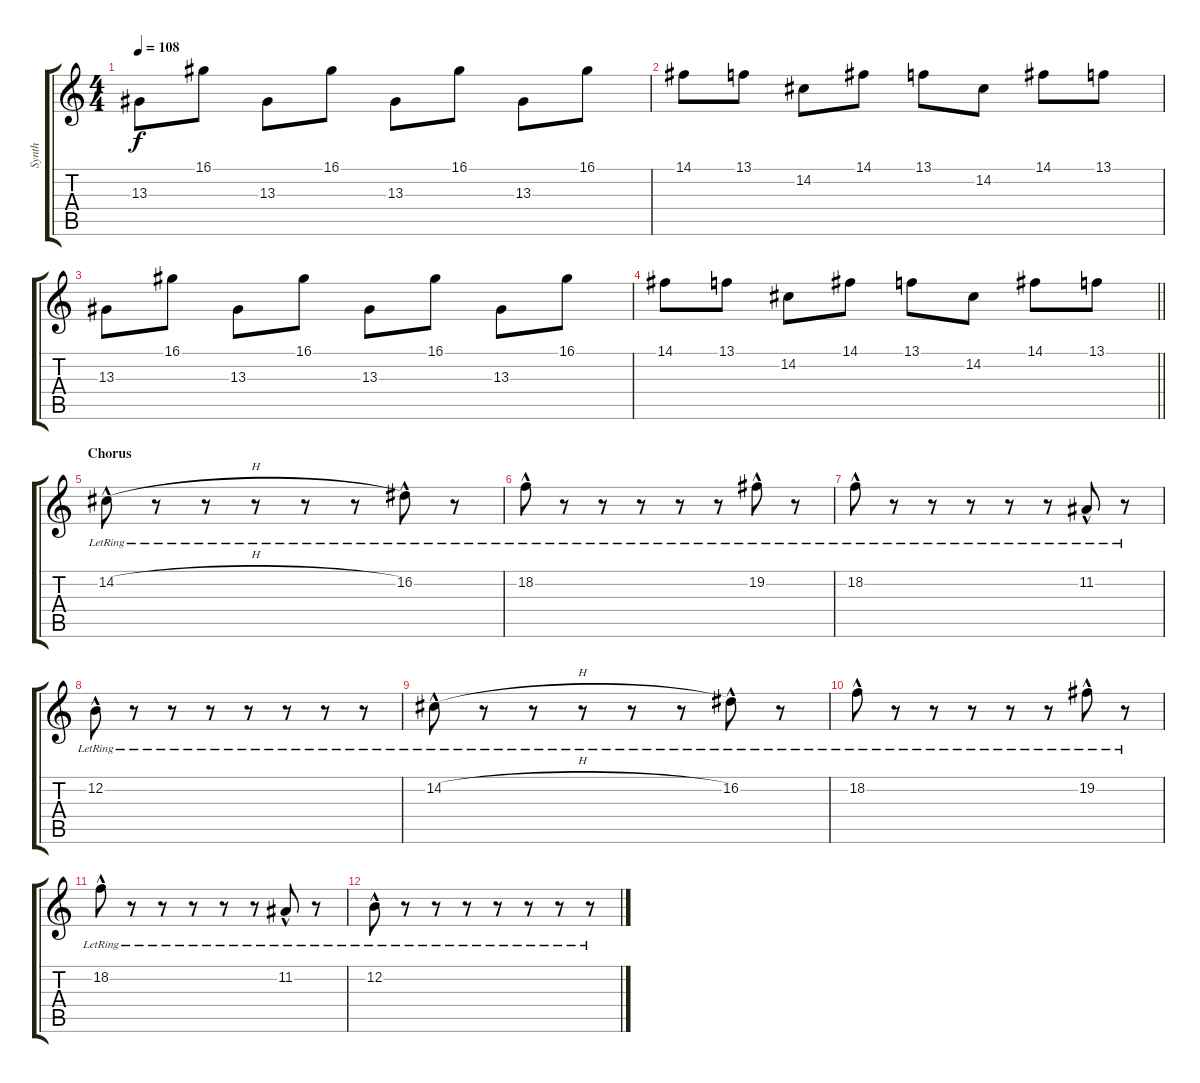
\track ("Synth" "Synth") {instrument lead1square}
\staff {score tabs}
\tuning (E4 B3 G3 D3 A2 E2) {hide}
\ts (4 4)
\tempo 108
\clef g2
\ks c
13.3.8{dy f} 16.1.8 13.3.8 16.1.8 13.3.8 16.1.8 13.3.8 16.1.8 |
14.1.8 13.1.8 14.2.8 14.1.8 13.1.8 14.2.8 14.1.8 13.1.8 |
13.3.8 16.1.8 13.3.8 16.1.8 13.3.8 16.1.8 13.3.8 16.1.8 |
\barLineRight lightlight
14.1.8 13.1.8 14.2.8 14.1.8 13.1.8 14.2.8 14.1.8 13.1.8 |
\section ("" "Chorus")
14.2{h hac lr}.8 r.8 r.8 r.8 r.8 r.8 16.2{hac lr}.8 r.8 |
18.2{hac lr}.8 r.8 r.8 r.8 r.8 r.8 19.2{hac lr}.8 r.8 |
18.2{hac lr}.8 r.8 r.8 r.8 r.8 r.8 11.2{hac lr}.8 r.8 |
12.2{hac lr}.8 r.8 r.8 r.8 r.8 r.8 r.8 r.8 |
14.2{h hac lr}.8 r.8 r.8 r.8 r.8 r.8 16.2{hac lr}.8 r.8 |
18.2{hac lr}.8 r.8 r.8 r.8 r.8 r.8 19.2{hac lr}.8 r.8 |
18.2{hac lr}.8 r.8 r.8 r.8 r.8 r.8 11.2{hac lr}.8 r.8 |
12.2{hac lr}.8 r.8 r.8 r.8 r.8 r.8 r.8 r.8
